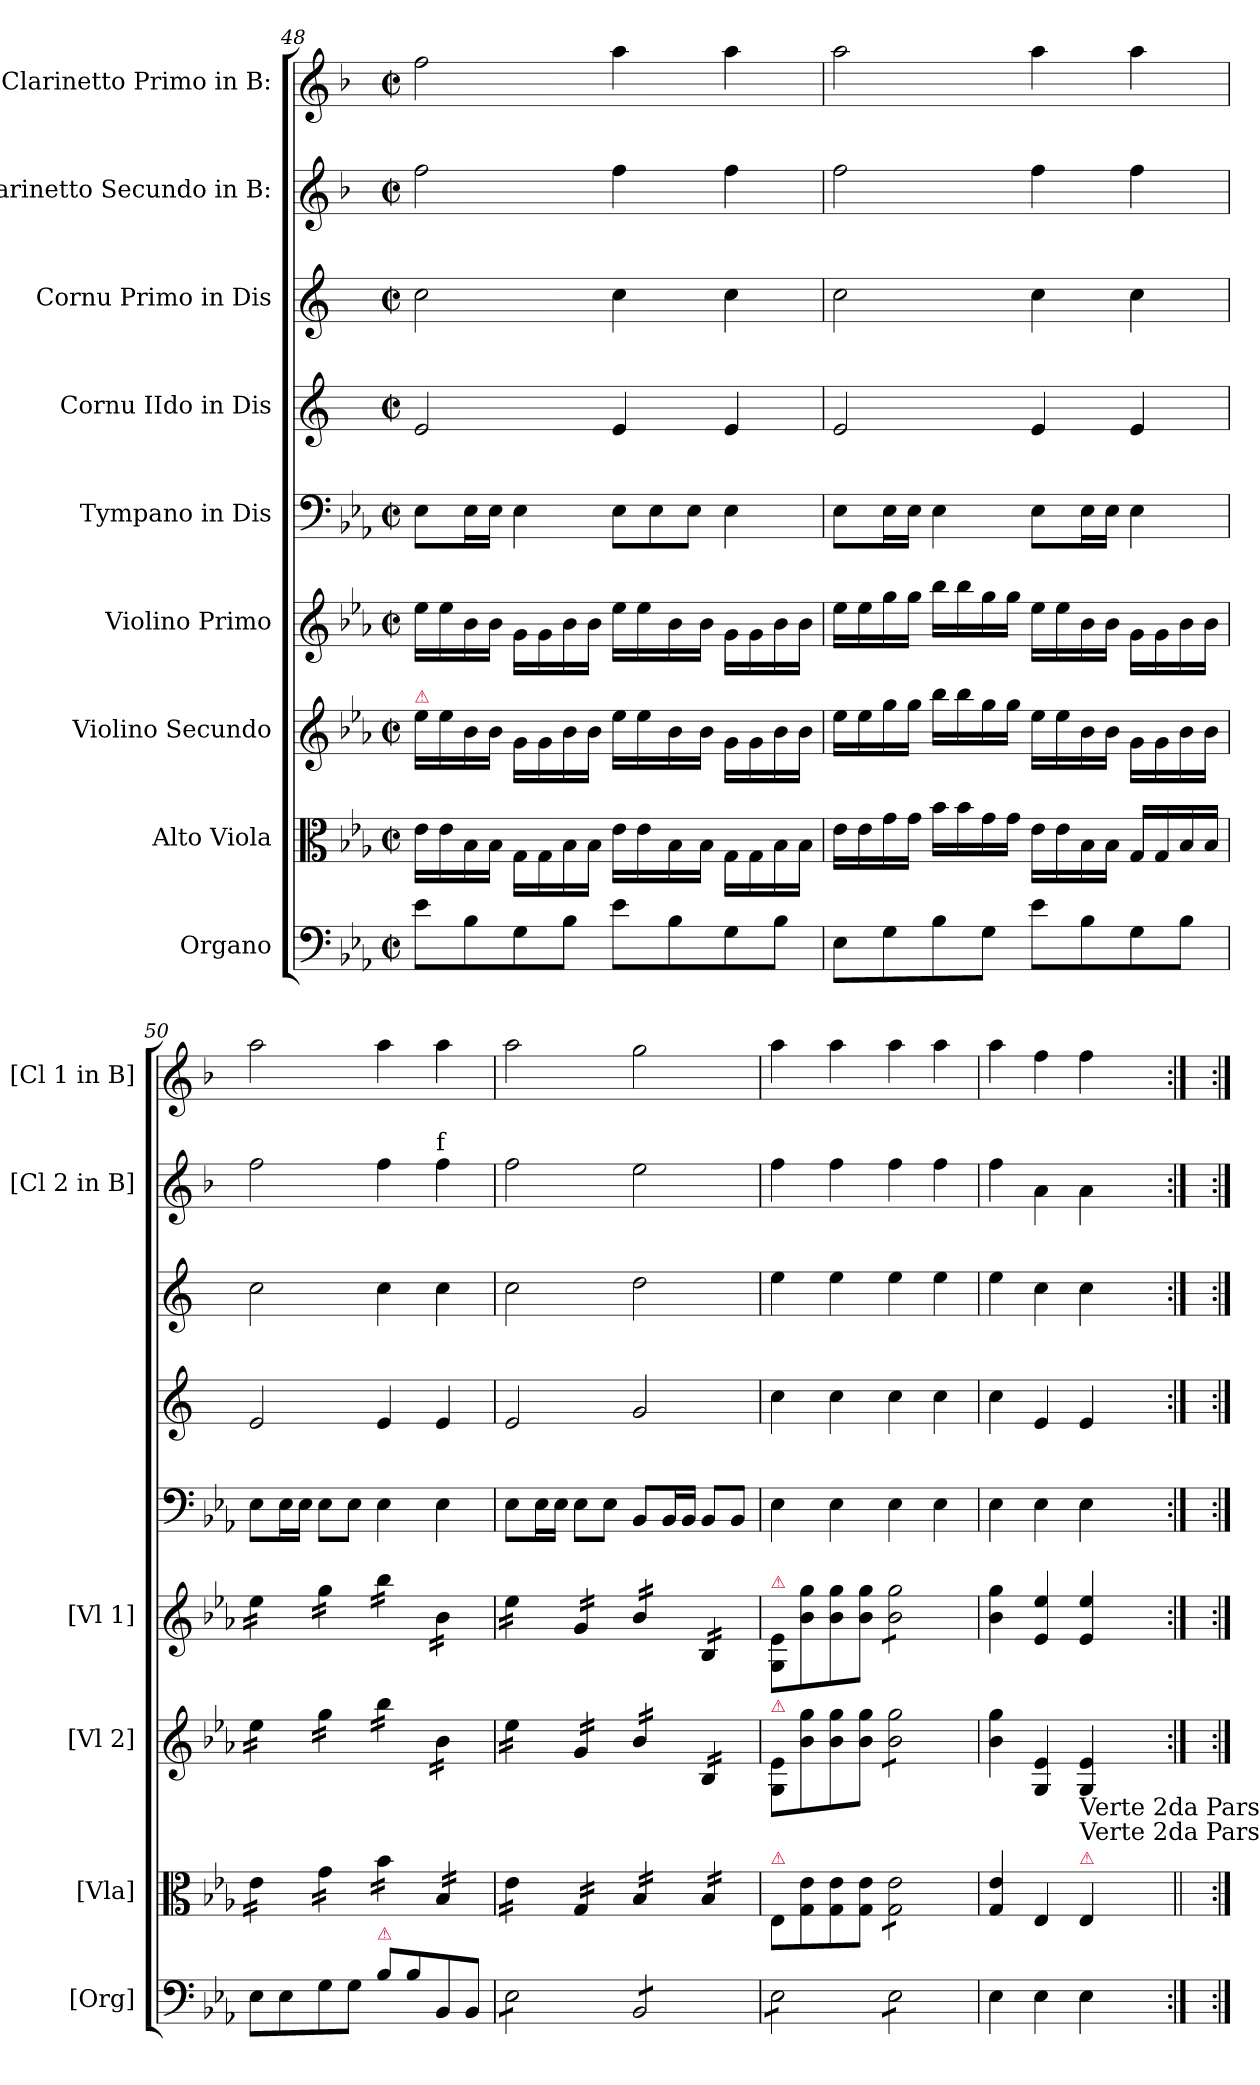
**kern	**kern	**kern	**kern	**dynam	**kern	**kern	**dynam	**kern	**dynam	**kern	**kern
*part9	*part8	*part7	*part6	*part6	*part5	*part4	*part4	*part3	*part3	*part2	*part1
*staff9	*staff8	*staff7	*staff6	*staff6	*staff5	*staff4	*staff4	*staff3	*staff3	*staff2	*staff1
*I"Organo	*I"Alto Viola	*I"Violino Secundo	*I"Violino Primo	*	*I"Tympano in Dis	*I"Cornu IIdo in Dis	*	*I"Cornu Primo in Dis	*	*I"Clarinetto Secundo in B:	*I"Clarinetto Primo in B:
*I'[Org]	*I'[Vla]	*I'[Vl 2]	*I'[Vl 1]	*	*	*	*	*	*	*I'[Cl 2 in B]	*I'[Cl 1 in B]
*clefF4	*clefC3	*clefG2	*clefG2	*	*clefF4	*clefG2	*	*clefG2	*	*clefG2	*clefG2
*	*	*	*	*	*	*ITrd5c9	*	*ITrd5c9	*	*ITrd1c2	*ITrd1c2
*k[b-e-a-]	*k[b-e-a-]	*k[b-e-a-]	*k[b-e-a-]	*	*k[b-e-a-]	*k[b-e-a-]	*	*k[b-e-a-]	*	*k[b-e-a-]	*k[b-e-a-]
*E-:	*E-:	*E-:	*E-:	*	*E-:	*E-:	*	*E-:	*	*E-:	*E-:
*M2/2	*M2/2	*M2/2	*M2/2	*	*M2/2	*M2/2	*	*M2/2	*	*M2/2	*M2/2
*met(c|)	*met(c|)	*met(c|)	*met(c|)	*	*met(c|)	*met(c|)	*	*met(c|)	*	*met(c|)	*met(c|)
=48	=48	=48	=48	=48	=48	=48	=48	=48	=48	=48	=48
!	!	!LO:TX:a:color=crimson:t=⚠	!	!	!	!	!	!	!	!	!
!	!	!	!	!LO:DY:b:rj	!	!	!LO:DY:b:rj	!	!LO:DY:b:rj	!	!
8e-\L	16e-\LL	16ee-\LL	16ee-\LL	for	8E-\L	2G/	for	2e-\	for	2ee-\	2ee-\
.	16e-\	16ee-\	16ee-\	.	.	.	.	.	.	.	.
8B-\	16B-\	16b-\	16b-\	.	16E-\L	.	.	.	.	.	.
.	16B-\JJ	16b-\JJ	16b-\JJ	.	16E-\JJ	.	.	.	.	.	.
8G\	16G\LL	16g\LL	16g\LL	.	4E-\	.	.	.	.	.	.
.	16G\	16g\	16g\	.	.	.	.	.	.	.	.
8B-\J	16B-\	16b-\	16b-\	.	.	.	.	.	.	.	.
.	16B-\JJ	16b-\JJ	16b-\JJ	.	.	.	.	.	.	.	.
*	*	*	*	*	*Xtuplet	*	*	*	*	*	*
8e-\L	16e-\LL	16ee-\LL	16ee-\LL	.	12E-\L	4G/	.	4e-\	.	4ee-\	4gg\
.	16e-\	16ee-\	16ee-\	.	.	.	.	.	.	.	.
.	.	.	.	.	12E-\	.	.	.	.	.	.
8B-\	16B-\	16b-\	16b-\	.	.	.	.	.	.	.	.
.	.	.	.	.	12E-\J	.	.	.	.	.	.
.	16B-\JJ	16b-\JJ	16b-\JJ	.	.	.	.	.	.	.	.
8G\	16G\LL	16g\LL	16g\LL	.	4E-\	4G/	.	4e-\	.	4ee-\	4gg\
.	16G\	16g\	16g\	.	.	.	.	.	.	.	.
8B-\J	16B-\	16b-\	16b-\	.	.	.	.	.	.	.	.
.	16B-\JJ	16b-\JJ	16b-\JJ	.	.	.	.	.	.	.	.
=49	=49	=49	=49	=49	=49	=49	=49	=49	=49	=49	=49
8E-\L	16e-\LL	16ee-\LL	16ee-\LL	.	8E-\L	2G/	.	2e-\	.	2ee-\	2gg\
.	16e-\	16ee-\	16ee-\	.	.	.	.	.	.	.	.
8G\	16g\	16gg\	16gg\	.	16E-\L	.	.	.	.	.	.
.	16g\JJ	16gg\JJ	16gg\JJ	.	16E-\JJ	.	.	.	.	.	.
8B-\	16b-\LL	16bb-\LL	16bb-\LL	.	4E-\	.	.	.	.	.	.
.	16b-\	16bb-\	16bb-\	.	.	.	.	.	.	.	.
8G\J	16g\	16gg\	16gg\	.	.	.	.	.	.	.	.
.	16g\JJ	16gg\JJ	16gg\JJ	.	.	.	.	.	.	.	.
8e-\L	16e-\LL	16ee-\LL	16ee-\LL	.	8E-\L	4G/	.	4e-\	.	4ee-\	4gg\
.	16e-\	16ee-\	16ee-\	.	.	.	.	.	.	.	.
8B-\	16B-\	16b-\	16b-\	.	16E-\L	.	.	.	.	.	.
.	16B-\JJ	16b-\JJ	16b-\JJ	.	16E-\JJ	.	.	.	.	.	.
8G\	16G/LL	16g\LL	16g\LL	.	4E-\	4G/	.	4e-\	.	4ee-\	4gg\
.	16G/	16g\	16g\	.	.	.	.	.	.	.	.
8B-\J	16B-/	16b-\	16b-\	.	.	.	.	.	.	.	.
.	16B-/JJ	16b-\JJ	16b-\JJ	.	.	.	.	.	.	.	.
=50	=50	=50	=50	=50	=50	=50	=50	=50	=50	=50	=50
*	*tremolo	*	*	*	*	*	*	*	*	*	*
*	*	*tremolo	*	*	*	*	*	*	*	*	*
*	*	*	*tremolo	*	*	*	*	*	*	*	*
8E-\L	16e-\LL	16ee-\LL	16ee-\LL	.	8E-\L	2G/	.	2e-\	.	2ee-\	2gg\
.	16e-\	16ee-\	16ee-\	.	.	.	.	.	.	.	.
8E-\	16e-\	16ee-\	16ee-\	.	16E-\L	.	.	.	.	.	.
.	16e-\JJ	16ee-\JJ	16ee-\JJ	.	16E-\JJ	.	.	.	.	.	.
8G\	16g\LL	16gg\LL	16gg\LL	.	8E-\L	.	.	.	.	.	.
.	16g\	16gg\	16gg\	.	.	.	.	.	.	.	.
8G\J	16g\	16gg\	16gg\	.	8E-\J	.	.	.	.	.	.
.	16g\JJ	16gg\JJ	16gg\JJ	.	.	.	.	.	.	.	.
!LO:TX:a:color=crimson:t=⚠	!	!	!	!	!	!	!	!	!	!	!
8B-\L	16b-\LL	16bb-\LL	16bb-\LL	.	4E-\	4G/	.	4e-\	.	4ee-\	4gg\
.	16b-\	16bb-\	16bb-\	.	.	.	.	.	.	.	.
8B-\	16b-\	16bb-\	16bb-\	.	.	.	.	.	.	.	.
.	16b-\JJ	16bb-\JJ	16bb-\JJ	.	.	.	.	.	.	.	.
!	!	!	!	!	!	!	!	!	!	!LO:TX:a:t=f	!
8BB-/	16B-/LL	16b-\LL	16b-\LL	.	4E-\	4G/	.	4e-\	.	4ee-\	4gg\
.	16B-/	16b-\	16b-\	.	.	.	.	.	.	.	.
8BB-/J	16B-/	16b-\	16b-\	.	.	.	.	.	.	.	.
.	16B-/JJ	16b-\JJ	16b-\JJ	.	.	.	.	.	.	.	.
=51	=51	=51	=51	=51	=51	=51	=51	=51	=51	=51	=51
*tremolo	*	*	*	*	*	*	*	*	*	*	*
8E-\L	16e-\LL	16ee-\LL	16ee-\LL	.	8E-\L	2G/	.	2e-\	.	2ee-\	2gg\
.	16e-\	16ee-\	16ee-\	.	.	.	.	.	.	.	.
8E-\	16e-\	16ee-\	16ee-\	.	16E-\L	.	.	.	.	.	.
.	16e-\JJ	16ee-\JJ	16ee-\JJ	.	16E-\JJ	.	.	.	.	.	.
8E-\	16G/LL	16g/LL	16g/LL	.	8E-\L	.	.	.	.	.	.
.	16G/	16g/	16g/	.	.	.	.	.	.	.	.
8E-\J	16G/	16g/	16g/	.	8E-\J	.	.	.	.	.	.
.	16G/JJ	16g/JJ	16g/JJ	.	.	.	.	.	.	.	.
8BB-/L	16B-/LL	16b-/LL	16b-/LL	.	8BB-/L	2B-/	.	2f\	.	2dd\	2ff\
.	16B-/	16b-/	16b-/	.	.	.	.	.	.	.	.
8BB-/	16B-/	16b-/	16b-/	.	16BB-/L	.	.	.	.	.	.
.	16B-/JJ	16b-/JJ	16b-/JJ	.	16BB-/JJ	.	.	.	.	.	.
8BB-/	16B-/LL	16B-/LL	16B-/LL	.	8BB-/L	.	.	.	.	.	.
.	16B-/	16B-/	16B-/	.	.	.	.	.	.	.	.
8BB-/J	16B-/	16B-/	16B-/	.	8BB-/J	.	.	.	.	.	.
.	16B-/JJ	16B-/JJ	16B-/JJ	.	.	.	.	.	.	.	.
*	*	*	*Xtremolo	*	*	*	*	*	*	*	*
*	*	*Xtremolo	*	*	*	*	*	*	*	*	*
*	*Xtremolo	*	*	*	*	*	*	*	*	*	*
=52	=52	=52	=52	=52	=52	=52	=52	=52	=52	=52	=52
!	!	!	!LO:TX:a:color=crimson:t=⚠	!	!	!	!	!	!	!	!
!	!	!LO:TX:a:color=crimson:t=⚠	!	!	!	!	!	!	!	!	!
!	!LO:TX:a:color=crimson:t=⚠	!	!	!	!	!	!	!	!	!	!
8E-\L	8E-/L	8G/ 8e-/L	8G/ 8e-/L	.	4E-\	4e-\	.	4g\	.	4ee-\	4gg\
8E-\	8G\ 8e-\	8b-\ 8gg\	8b-\ 8gg\	.	.	.	.	.	.	.	.
8E-\	8G\ 8e-\	8b-\ 8gg\	8b-\ 8gg\	.	4E-\	4e-\	.	4g\	.	4ee-\	4gg\
8E-\J	8G\ 8e-\J	8b-\ 8gg\J	8b-\ 8gg\J	.	.	.	.	.	.	.	.
*	*tremolo	*	*	*	*	*	*	*	*	*	*
*	*	*tremolo	*	*	*	*	*	*	*	*	*
*	*	*	*tremolo	*	*	*	*	*	*	*	*
8E-\L	8G\ 8e-\L	8b-\ 8gg\L	8b-\ 8gg\L	.	4E-\	4e-\	.	4g\	.	4ee-\	4gg\
8E-\	8G\ 8e-\	8b-\ 8gg\	8b-\ 8gg\	.	.	.	.	.	.	.	.
8E-\	8G\ 8e-\	8b-\ 8gg\	8b-\ 8gg\	.	4E-\	4e-\	.	4g\	.	4ee-\	4gg\
8E-\J	8G\ 8e-\J	8b-\ 8gg\J	8b-\ 8gg\J	.	.	.	.	.	.	.	.
*	*	*	*Xtremolo	*	*	*	*	*	*	*	*
*	*	*Xtremolo	*	*	*	*	*	*	*	*	*
*	*Xtremolo	*	*	*	*	*	*	*	*	*	*
*Xtremolo	*	*	*	*	*	*	*	*	*	*	*
=53	=53	=53	=53	=53	=53	=53	=53	=53	=53	=53	=53
4E-\	4G/ 4e-/	4b-\ 4gg\	4b-\ 4gg\	.	4E-\	4e-\	.	4g\	.	4ee-\	4gg\
4E-\	4E-/	4G/ 4e-/	4e-/ 4ee-/	.	4E-\	4G/	.	4e-\	.	4g\	4ee-\
!	!	!LO:TX:b:t=Verte 2da Pars	!	!	!	!	!	!	!	!	!
!	!LO:TX:a:color=crimson:t=⚠	!	!	!	!	!	!	!	!	!	!
!	!LO:TX:a:t=Verte 2da Pars	!	!	!	!	!	!	!	!	!	!
4E-\	4E-/	4G/ 4e-/	4e-/ 4ee-/	.	4E-\	4G/	.	4e-\	.	4g\	4ee-\
=:|!	=||	=:|!	=:|!	=:|!	=:|!	=:|!	=:|!	=:|!	=:|!	=:|!	=:|!
*-	*-	*-	*-	*-	*-	*-	*-	*-	*-	*-	*-
